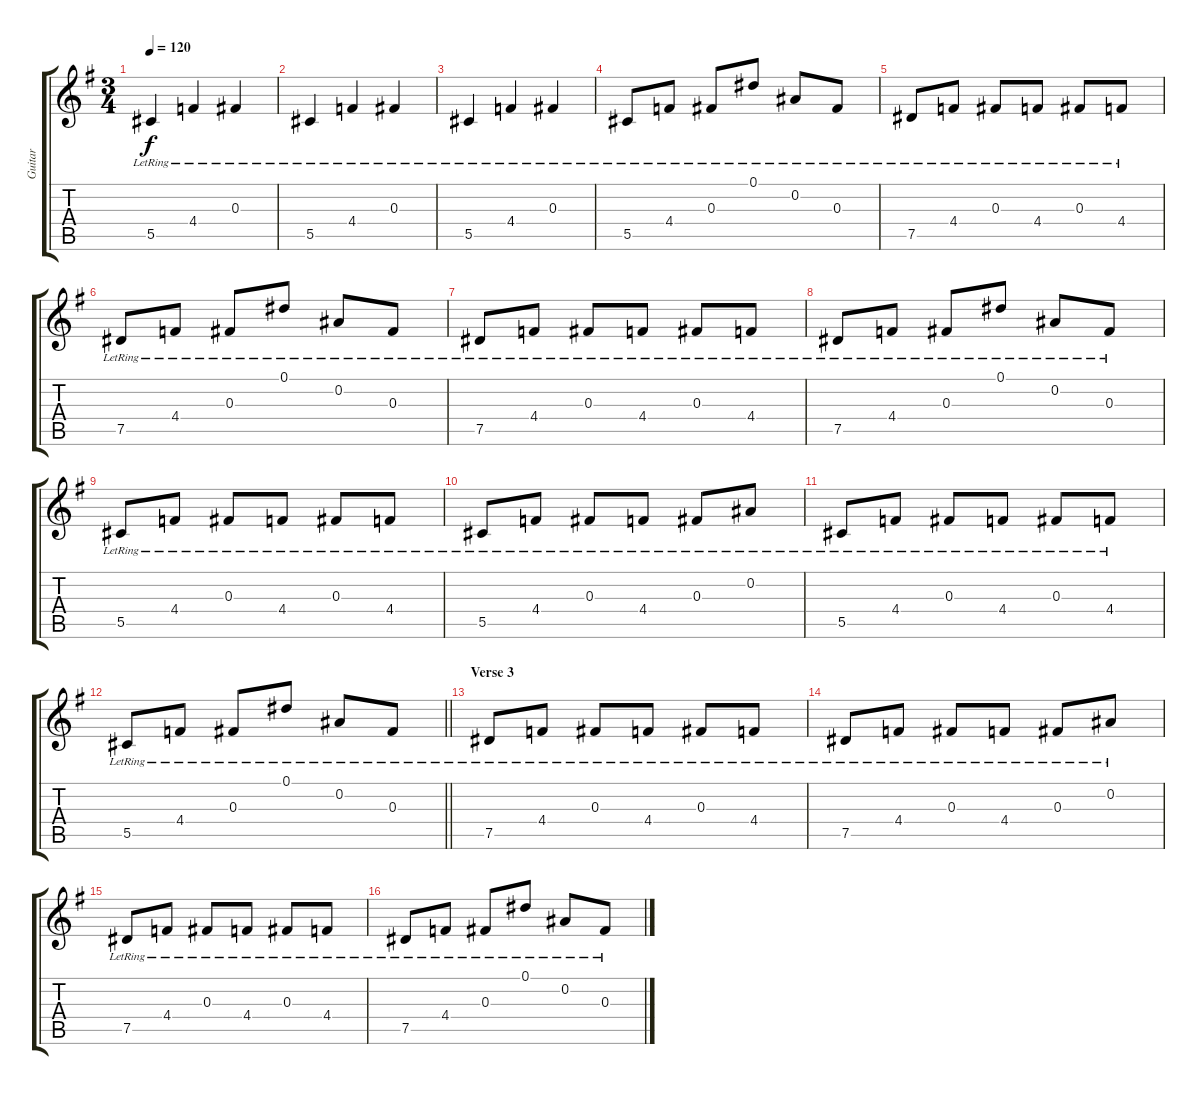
\track ("Guitar" "Guitar") {instrument acousticguitarsteel}
\staff {score tabs}
\tuning (Eb4 Bb3 Gb3 Db3 Ab2 Eb2) {hide}
\ts (3 4)
\tempo 120
\clef g2
\ks g
5.5{lr}.4{dy f} 4.4{lr}.4 0.3{lr}.4 |
5.5{lr}.4 4.4{lr}.4 0.3{lr}.4 |
5.5{lr}.4 4.4{lr}.4 0.3{lr}.4 |
5.5{lr}.8 4.4{lr}.8 0.3{lr}.8 0.1{lr}.8 0.2{lr}.8 0.3{lr}.8 |
7.5{lr}.8 4.4{lr}.8 0.3{lr}.8 4.4{lr}.8 0.3{lr}.8 4.4{lr}.8 |
7.5{lr}.8 4.4{lr}.8 0.3{lr}.8 0.1{lr}.8 0.2{lr}.8 0.3{lr}.8 |
7.5{lr}.8 4.4{lr}.8 0.3{lr}.8 4.4{lr}.8 0.3{lr}.8 4.4{lr}.8 |
7.5{lr}.8 4.4{lr}.8 0.3{lr}.8 0.1{lr}.8 0.2{lr}.8 0.3{lr}.8 |
5.5{lr}.8 4.4{lr}.8 0.3{lr}.8 4.4{lr}.8 0.3{lr}.8 4.4{lr}.8 |
5.5{lr}.8 4.4{lr}.8 0.3{lr}.8 4.4{lr}.8 0.3{lr}.8 0.2{lr}.8 |
5.5{lr}.8 4.4{lr}.8 0.3{lr}.8 4.4{lr}.8 0.3{lr}.8 4.4{lr}.8 |
\barLineRight lightlight
5.5{lr}.8 4.4{lr}.8 0.3{lr}.8 0.1{lr}.8 0.2{lr}.8 0.3{lr}.8 |
\section ("" "Verse 3")
7.5{lr}.8 4.4{lr}.8 0.3{lr}.8 4.4{lr}.8 0.3{lr}.8 4.4{lr}.8 |
7.5{lr}.8 4.4{lr}.8 0.3{lr}.8 4.4{lr}.8 0.3{lr}.8 0.2{lr}.8 |
7.5{lr}.8 4.4{lr}.8 0.3{lr}.8 4.4{lr}.8 0.3{lr}.8 4.4{lr}.8 |
7.5{lr}.8 4.4{lr}.8 0.3{lr}.8 0.1{lr}.8 0.2{lr}.8 0.3{lr}.8
